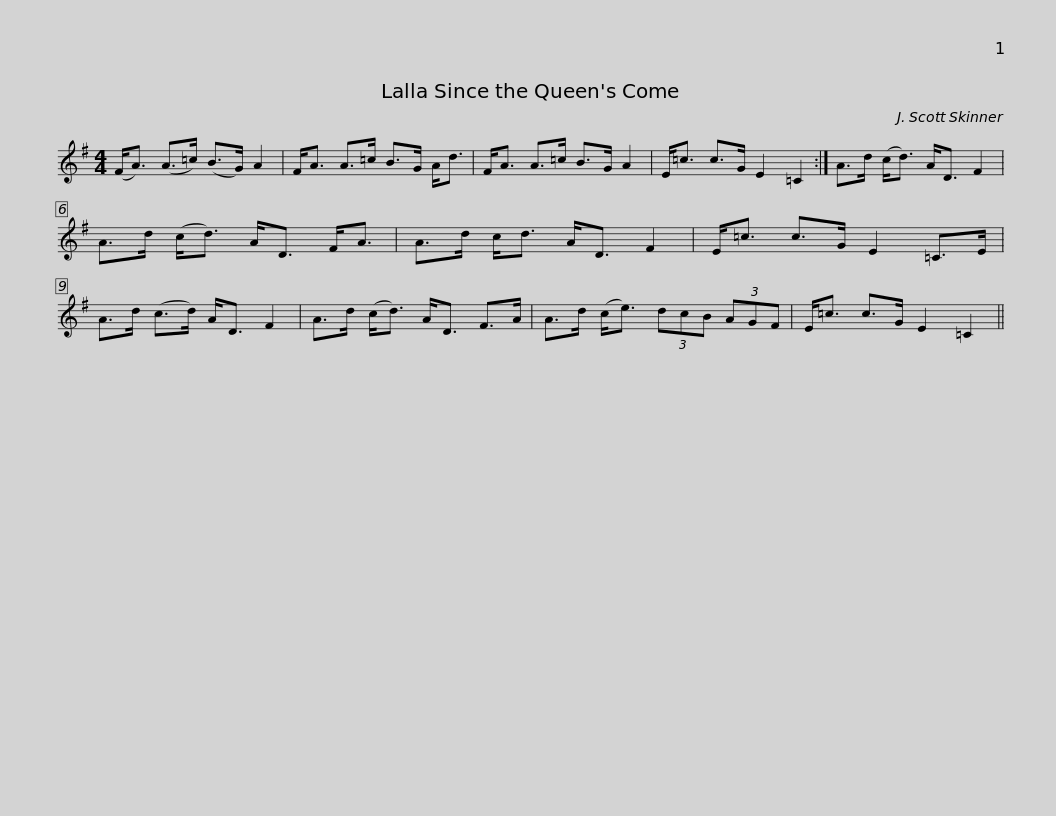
X:1
L:1/8
M:4/4
I:linebreak $
K:G
V:1 treble
V:1
 (F<A) (A>=c) (B>G) A2 | F<A A>=c B>G A<d | F<A A>=c B>G A2 | E<=c c>G E2 =C2 :|$ A>d (c<d) A<D F2 | %5
 A>d (c<d) A<D F<A | A>d c<d A<D F2 | E<=c c>G E2 =C>E | A>d (c>d) A<D F2 |$ A>d (c<d) A<D F>A | %10
 A>d (c<e) (3dcB (3AGF | E<=c c>G E2 =C2 || %12
